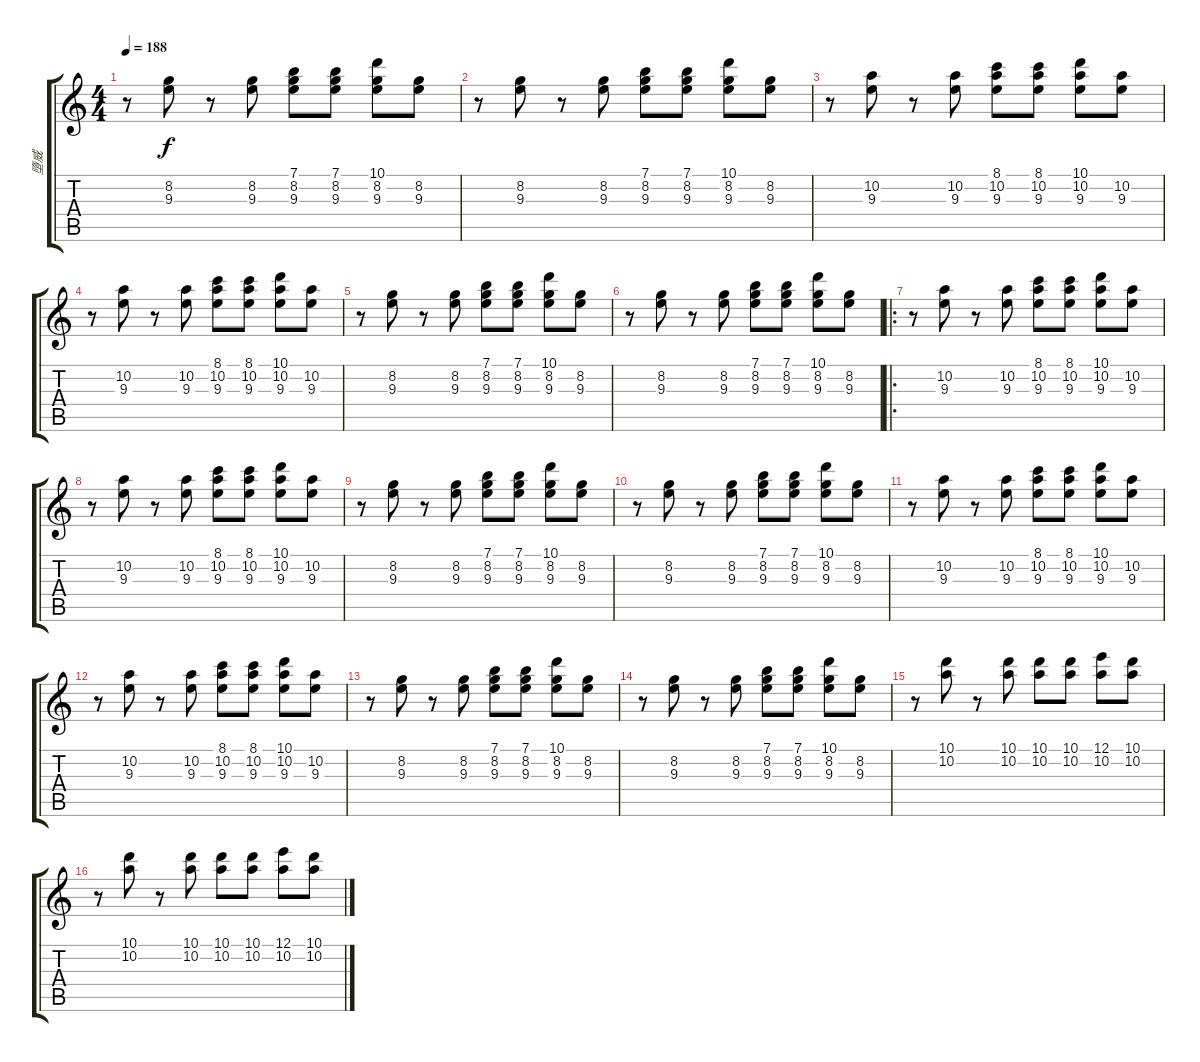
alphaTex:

\track ("墮威" "墮威") {instrument distortionguitar}
\staff {score tabs}
\tuning (E4 B3 G3 D3 A2 E2) {hide}
\ts (4 4)
\tempo 188
\clef g2
\ks c
r.8{dy f} (8.2 9.3).8 r.8 (8.2 9.3).8 (7.1 8.2 9.3).8 (7.1 8.2 9.3).8 (10.1 8.2 9.3).8 (8.2 9.3).8 |
r.8 (8.2 9.3).8 r.8 (8.2 9.3).8 (7.1 8.2 9.3).8 (7.1 8.2 9.3).8 (10.1 8.2 9.3).8 (8.2 9.3).8 |
r.8 (10.2 9.3).8 r.8 (10.2 9.3).8 (8.1 10.2 9.3).8 (8.1 10.2 9.3).8 (10.1 10.2 9.3).8 (10.2 9.3).8 |
r.8 (10.2 9.3).8 r.8 (10.2 9.3).8 (8.1 10.2 9.3).8 (8.1 10.2 9.3).8 (10.1 10.2 9.3).8 (10.2 9.3).8 |
r.8 (8.2 9.3).8 r.8 (8.2 9.3).8 (7.1 8.2 9.3).8 (7.1 8.2 9.3).8 (10.1 8.2 9.3).8 (8.2 9.3).8 |
r.8 (8.2 9.3).8 r.8 (8.2 9.3).8 (7.1 8.2 9.3).8 (7.1 8.2 9.3).8 (10.1 8.2 9.3).8 (8.2 9.3).8 |
\ro
r.8 (10.2 9.3).8 r.8 (10.2 9.3).8 (8.1 10.2 9.3).8 (8.1 10.2 9.3).8 (10.1 10.2 9.3).8 (10.2 9.3).8 |
r.8 (10.2 9.3).8 r.8 (10.2 9.3).8 (8.1 10.2 9.3).8 (8.1 10.2 9.3).8 (10.1 10.2 9.3).8 (10.2 9.3).8 |
r.8 (8.2 9.3).8 r.8 (8.2 9.3).8 (7.1 8.2 9.3).8 (7.1 8.2 9.3).8 (10.1 8.2 9.3).8 (8.2 9.3).8 |
r.8 (8.2 9.3).8 r.8 (8.2 9.3).8 (7.1 8.2 9.3).8 (7.1 8.2 9.3).8 (10.1 8.2 9.3).8 (8.2 9.3).8 |
r.8 (10.2 9.3).8 r.8 (10.2 9.3).8 (8.1 10.2 9.3).8 (8.1 10.2 9.3).8 (10.1 10.2 9.3).8 (10.2 9.3).8 |
r.8 (10.2 9.3).8 r.8 (10.2 9.3).8 (8.1 10.2 9.3).8 (8.1 10.2 9.3).8 (10.1 10.2 9.3).8 (10.2 9.3).8 |
r.8 (8.2 9.3).8 r.8 (8.2 9.3).8 (7.1 8.2 9.3).8 (7.1 8.2 9.3).8 (10.1 8.2 9.3).8 (8.2 9.3).8 |
r.8 (8.2 9.3).8 r.8 (8.2 9.3).8 (7.1 8.2 9.3).8 (7.1 8.2 9.3).8 (10.1 8.2 9.3).8 (8.2 9.3).8 |
r.8 (10.1 10.2).8 r.8 (10.1 10.2).8 (10.1 10.2).8 (10.1 10.2).8 (12.1 10.2).8 (10.1 10.2).8 |
r.8 (10.1 10.2).8 r.8 (10.1 10.2).8 (10.1 10.2).8 (10.1 10.2).8 (12.1 10.2).8 (10.1 10.2).8
